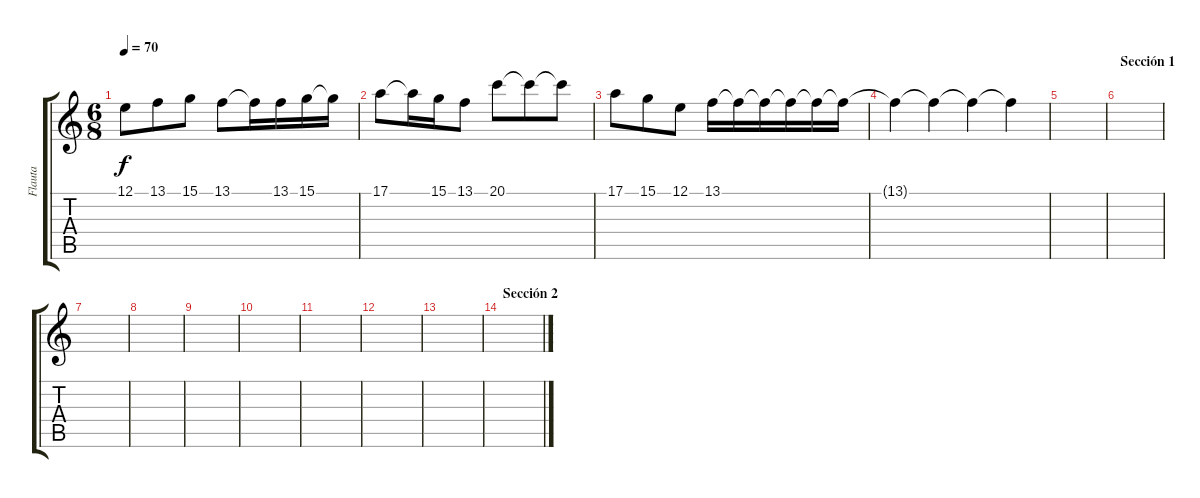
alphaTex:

\track ("Flauta" "Flauta") {instrument flute}
\staff {score tabs}
\tuning (E4 B3 G3 D3 A2 E2) {hide}
\ts (6 8)
\tempo 70
\clef g2
\ks c
12.1.8{dy f} 13.1.8 15.1.8 13.1.8 13.1{t}.16 13.1.16 15.1.16 15.1{t}.16 |
17.1.8 17.1{t}.16 15.1.16 13.1.8 20.1.8 20.1{t}.8 20.1{t}.8 |
17.1.8 15.1.8 12.1.8 13.1.16 13.1{t}.16 13.1{t}.16 13.1{t}.16 13.1{t}.16 13.1{t}.16 |
13.1{t}.4 13.1{t}.4 13.1{t}.4 13.1{t}.4 |
|
\section ("" "Sección 1")
|
|
|
|
|
|
|
|
\section ("" "Sección 2")
